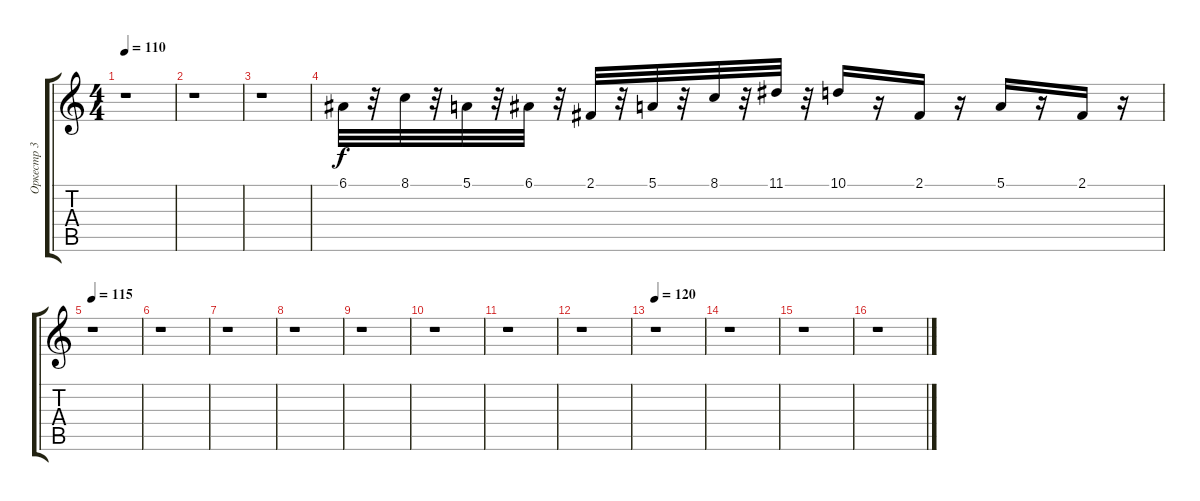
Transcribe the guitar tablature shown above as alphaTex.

\track ("Оркестр 3" "Оркестр 3") {instrument trumpet}
\staff {score tabs}
\tuning (E4 B3 G3 D3 A2 E2) {hide}
\ts (4 4)
\tempo 110
\clef g2
\ks c
r.1{dy f} |
r.1 |
r.1 |
6.1.32 r.32 8.1.32 r.32 5.1.32 r.32 6.1.32 r.32 2.1.32 r.32 5.1.32 r.32 8.1.32 r.32 11.1.32 r.32 10.1.16 r.16 2.1.16 r.16 5.1.16 r.16 2.1.16 r.16 |
\tempo 115
r.1 |
r.1 |
r.1 |
r.1 |
r.1 |
r.1 |
r.1 |
r.1 |
\tempo 120
r.1 |
r.1 |
r.1 |
r.1
